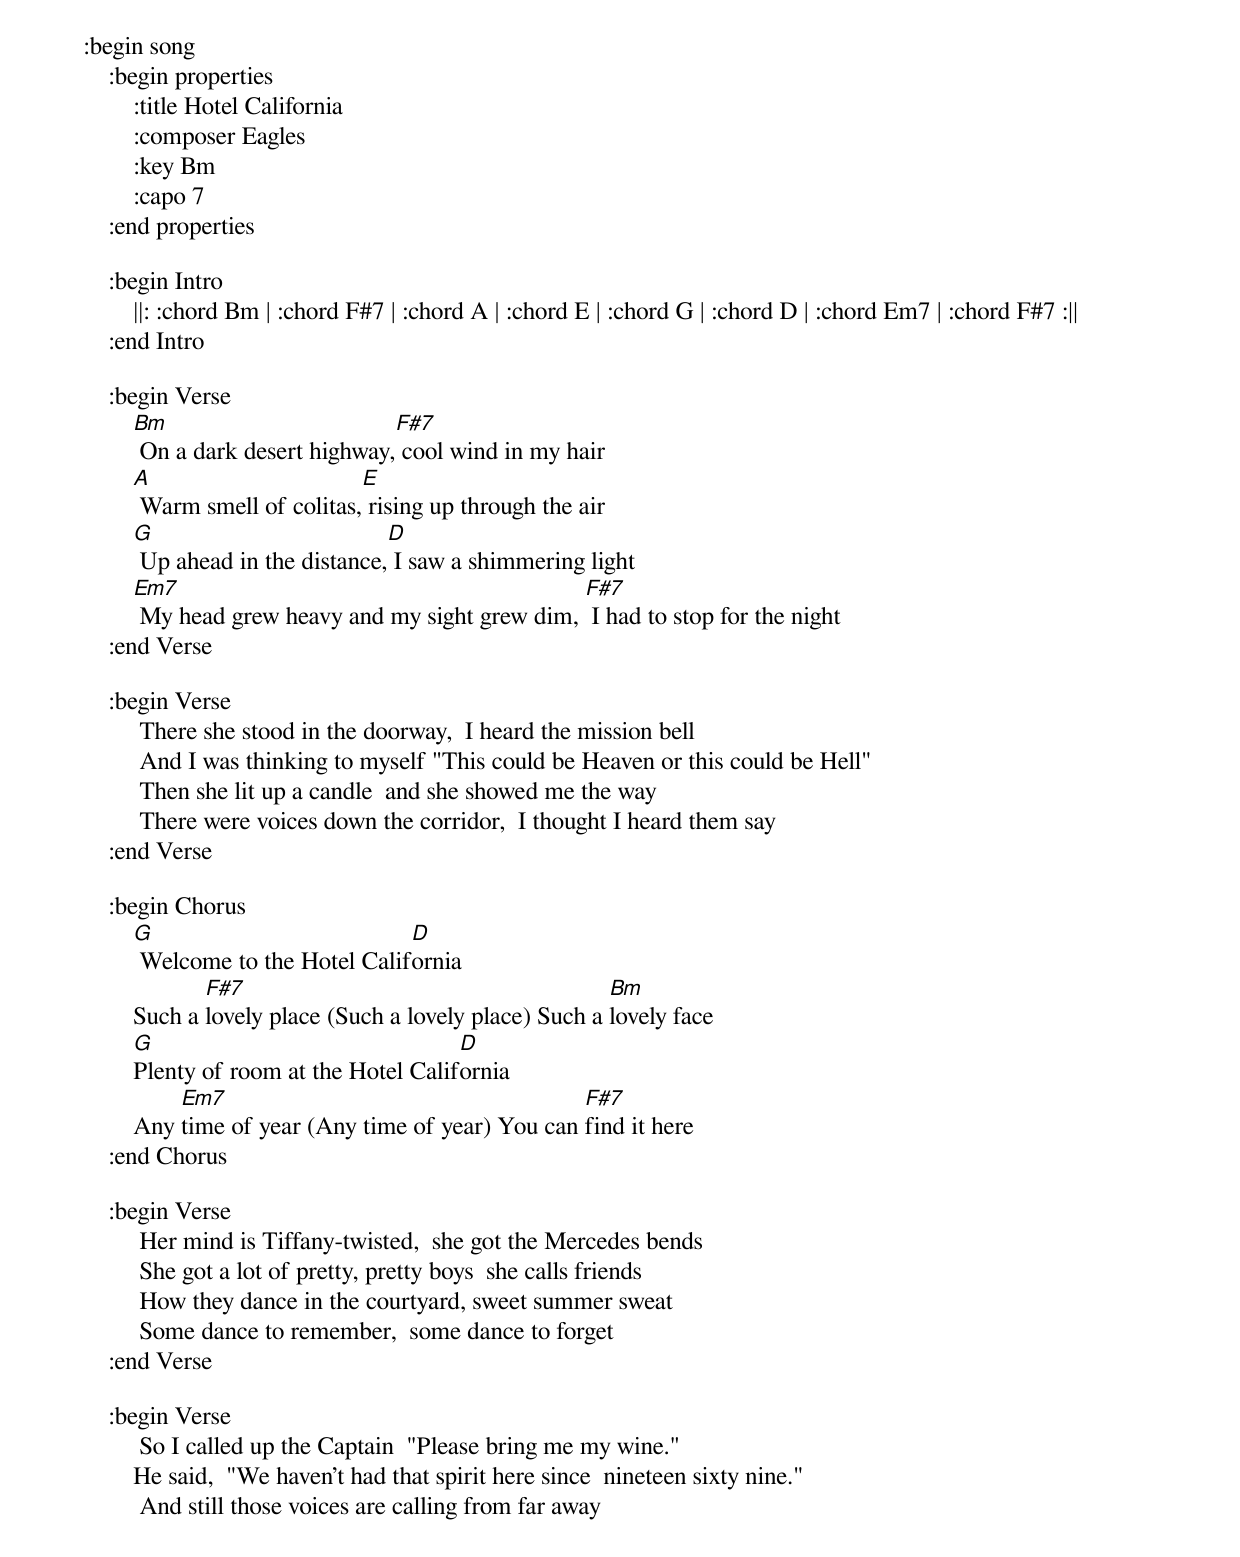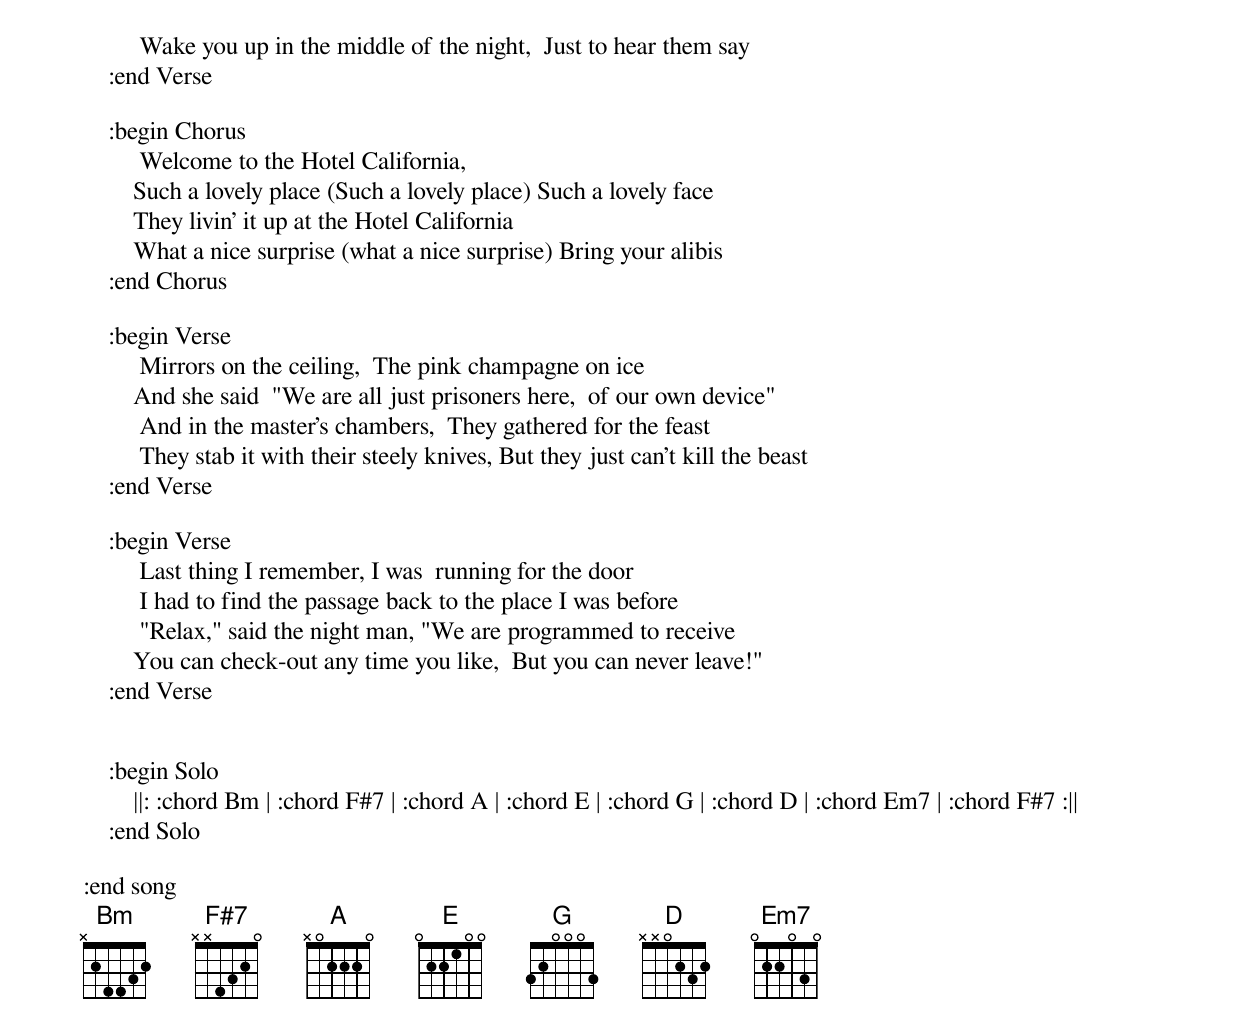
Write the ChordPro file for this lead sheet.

:begin song
    :begin properties
        :title Hotel California
        :composer Eagles
        :key Bm
        :capo 7
    :end properties

    :begin Intro
        ||: :chord Bm | :chord F#7 | :chord A | :chord E | :chord G | :chord D | :chord Em7 | :chord F#7 :||
    :end Intro

    :begin Verse
        [Bm] On a dark desert highway,[F#7] cool wind in my hair
        [A] Warm smell of colitas,[E] rising up through the air
        [G] Up ahead in the distance,[D] I saw a shimmering light
        [Em7] My head grew heavy and my sight grew dim, [F#7] I had to stop for the night
    :end Verse

    :begin Verse
        [] There she stood in the doorway, [] I heard the mission bell
        [] And I was thinking to myself "This could be []Heaven or this could be Hell"
        [] Then she lit up a candle [] and she showed me the way
        [] There were voices down the corridor, [] I thought I heard them say
    :end Verse

    :begin Chorus
        [G] Welcome to the Hotel Calif[D]ornia
        Such a [F#7]lovely place (Such a lovely place) Such a [Bm]lovely face
        [G]Plenty of room at the Hotel Calif[D]ornia
        Any [Em7]time of year (Any time of year) You can [F#7]find it here
    :end Chorus

    :begin Verse
        [] Her mind is Tiffany-twisted, [] she got the Mercedes bends
        [] She got a lot of pretty, pretty boys [] she calls friends
        [] How they dance in the courtyard, []sweet summer sweat
        [] Some dance to remember, [] some dance to forget
    :end Verse

    :begin Verse
        [] So I called up the Captain [] "Please bring me my wine."
        He said, [] "We haven't had that spirit here since [] nineteen sixty nine."
        [] And still those voices are calling from []far away
        [] Wake you up in the middle of the night, [] Just to hear them say
    :end Verse

    :begin Chorus
        [] Welcome to the Hotel Calif[]ornia,
        Such a []lovely place (Such a lovely place) Such a []lovely face
        They []livin' it up at the Hotel Calif[]ornia
        What a []nice surprise (what a nice surprise) Bring your []alibis
    :end Chorus

    :begin Verse
        [] Mirrors on the ceiling, [] The pink champagne on ice
        And she said [] "We are all just prisoners here, [] of our own device"
        [] And in the master's chambers, [] They gathered for the feast
        [] They stab it with their steely knives, But they []just can't kill the beast
    :end Verse

    :begin Verse
        [] Last thing I remember, I was [] running for the door
        [] I had to find the passage back to the []place I was before
        [] "Relax," said the night man, "We are[] programmed to receive
        You can []check-out any time you like, [] But you can never leave!"
    :end Verse


    :begin Solo
        ||: :chord Bm | :chord F#7 | :chord A | :chord E | :chord G | :chord D | :chord Em7 | :chord F#7 :||
    :end Solo

:end song
